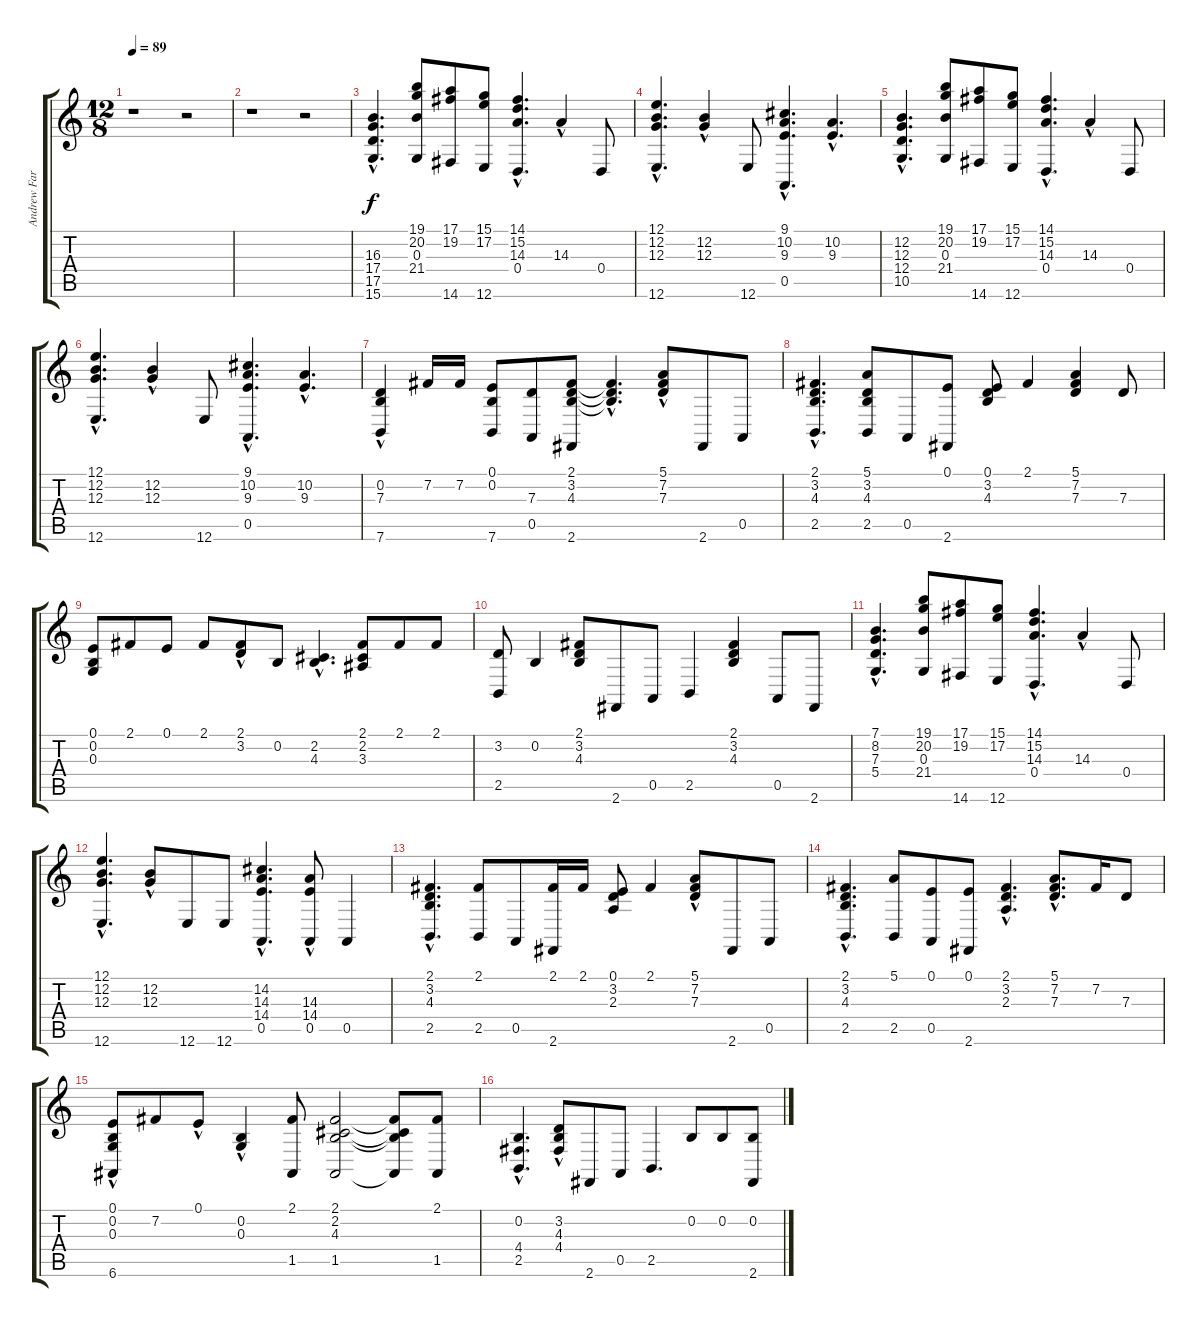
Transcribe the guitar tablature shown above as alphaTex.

\track ("Andrew Farriss" "Andrew Far") {instrument brightacousticpiano}
\staff {score tabs}
\tuning (E4 B3 G3 D3 A2 E2) {hide}
\ts (12 8)
\tempo 89
\clef g2
\ks c
r.1{dy f instrument brightacousticpiano} r.2 |
r.1 r.2 |
(16.3{hac} 17.4{hac} 17.5{hac} 15.6{hac}).4{d} (19.1 20.2 0.3 21.4).8 (17.1 19.2 14.6).8 (15.1 17.2 12.6).8 (14.1{hac} 15.2{hac} 14.3{hac} 0.4).4{d} 14.3{hac}.4 0.4.8 |
(12.1{hac} 12.2{hac} 12.3{hac} 12.6).4{d} (12.2{hac} 12.3{hac}).4 12.6.8 (9.1{hac} 10.2{hac} 9.3{hac} 0.5{hac}).4{d} (10.2{hac} 9.3{hac}).4{d} |
(12.2{hac} 12.3{hac} 12.4{hac} 10.5{hac}).4{d} (19.1 20.2 0.3 21.4).8 (17.1 19.2 14.6).8 (15.1 17.2 12.6).8 (14.1{hac} 15.2{hac} 14.3{hac} 0.4).4{d} 14.3{hac}.4 0.4.8 |
(12.1{hac} 12.2{hac} 12.3{hac} 12.6).4{d} (12.2{hac} 12.3{hac}).4 12.6.8 (9.1{hac} 10.2{hac} 9.3{hac} 0.5{hac}).4{d} (10.2{hac} 9.3{hac}).4{d} |
(0.2 7.3 7.6{hac}).4 7.2.16 7.2.16 (0.1 0.2 7.6).8 (7.3 0.5).8 (2.1 3.2 4.3 2.6).8 (2.1{hac t} 3.2{hac t} 4.3{hac t}).4{d} (5.1{hac} 7.2{hac} 7.3{hac}).8 2.6.8 0.5.8 |
(2.1{hac} 3.2{hac} 4.3{hac} 2.5{hac}).4{d} (5.1 3.2 4.3 2.5).8 0.5.8 (0.1 2.6).8 (0.1 3.2 4.3).8 2.1.4 (5.1 7.2 7.3).4 7.3.8 |
(0.1 0.2 0.3).8 2.1.8 0.1.8 2.1.8 (2.1{hac} 3.2).8 0.2.8 (2.2{hac} 4.3{hac}).4{d} (2.1 2.2 3.3).8 2.1.8 2.1.8 |
(3.2 2.5).8 0.2.4 (2.1 3.2 4.3).8 2.6.8 0.5.8 2.5.4 (2.1 3.2 4.3).4 0.5.8 2.6.8 |
(7.1{hac} 8.2{hac} 7.3{hac} 5.4{hac}).4{d} (19.1 20.2 0.3 21.4).8 (17.1 19.2 14.6).8 (15.1 17.2 12.6).8 (14.1{hac} 15.2{hac} 14.3{hac} 0.4).4{d} 14.3{hac}.4 0.4.8 |
(12.1{hac} 12.2{hac} 12.3{hac} 12.6).4{d} (12.2{hac} 12.3{hac}).8 12.6.8 12.6.8 (14.2{hac} 14.3{hac} 14.4{hac} 0.5{hac}).4{d} (14.3{hac} 14.4{hac} 0.5).8 0.5.4 |
(2.1{hac} 3.2{hac} 4.3{hac} 2.5{hac}).4{d} (2.1 2.5).8 0.5.8 (2.1 2.6).16 2.1.16 (0.1 3.2 2.3).8 2.1.4 (5.1{hac} 7.2{hac} 7.3{hac}).8 2.6.8 0.5.8 |
(2.1{hac} 3.2{hac} 4.3{hac} 2.5{hac}).4{d} (5.1 2.5).8 (0.1 0.5).8 (0.1 2.6).8 (2.1{hac} 3.2{hac} 2.3{hac}).4{d} (5.1{hac} 7.2{hac} 7.3{hac}).8{d} 7.2.16 7.3.8 |
(0.1 0.2{hac} 0.3{hac} 6.6).8 7.2.8 0.1{hac}.8 (0.2{hac} 0.3{hac}).4 (2.1 1.5).8 (2.1 2.2 4.3 1.5).2 (2.1{t} 2.2{t} 4.3{t} 1.5{t}).8 (2.1 1.5).8 |
(0.2{hac} 4.4{hac} 2.5).4{d} (3.2{hac} 4.3{hac} 4.4{hac}).8 2.6.8 0.5.8 2.5.4{d} 0.2.8 0.2.8 (0.2 2.6).8
